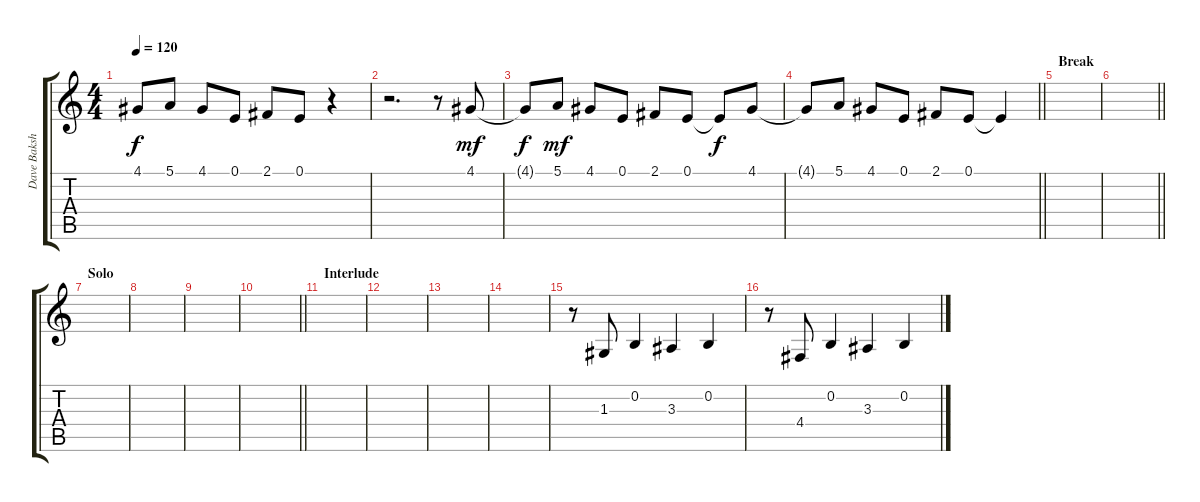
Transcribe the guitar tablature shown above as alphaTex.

\track ("Dave Baksh" "Dave Baksh") {instrument lead6voice}
\staff {score tabs}
\tuning (E4 B3 G3 D3 A2 E2) {hide}
\ts (4 4)
\tempo 120
\clef g2
\ks c
4.1{t}.8{dy f} 5.1.8 4.1.8 0.1.8 2.1.8 0.1.8 r.4 |
r.2{d} r.8 4.1.8{dy mf} |
4.1{t}.8{dy f} 5.1.8{dy mf} 4.1.8 0.1.8 2.1.8 0.1.8 0.1{t}.8{dy f} 4.1.8 |
\barLineRight lightlight
4.1{t}.8 5.1.8 4.1.8 0.1.8 2.1.8 0.1.8 0.1{t}.4 |
\section ("" "Break")
|
\barLineRight lightlight
|
\section ("" "Solo")
|
|
|
\barLineRight lightlight
|
\section ("" "Interlude")
|
|
|
|
r.8 1.3.8 0.2.4 3.3.4 0.2.4 |
r.8 4.4.8 0.2.4 3.3.4 0.2.4
